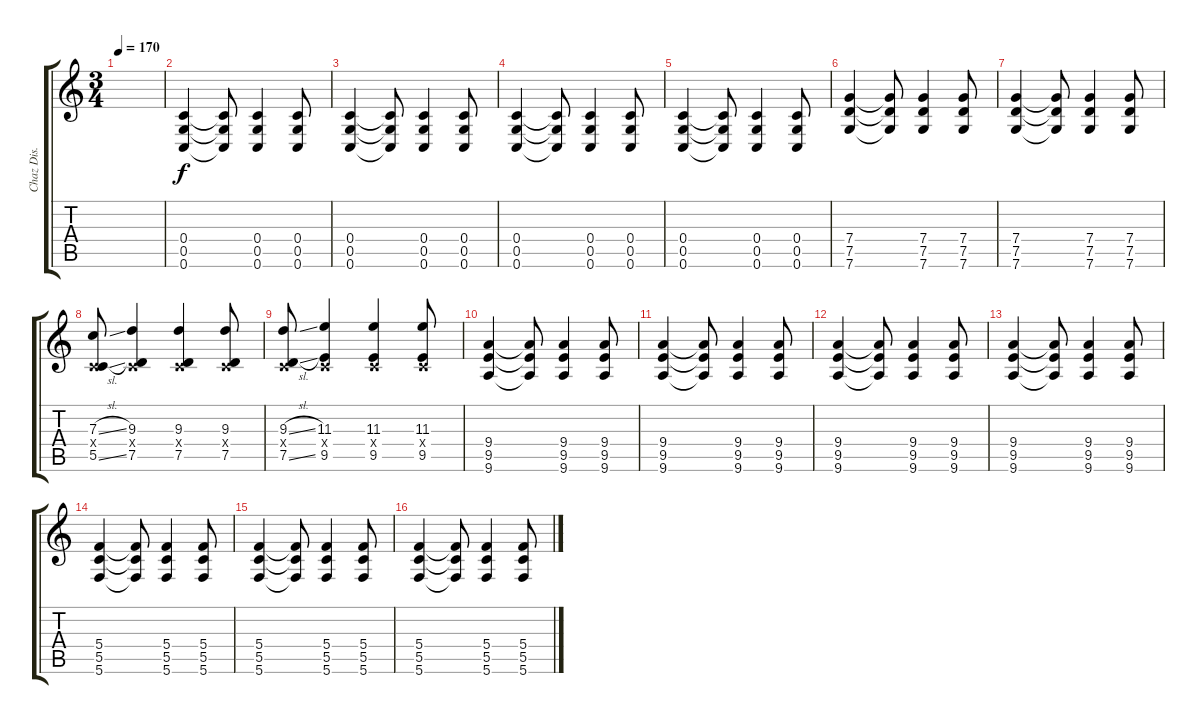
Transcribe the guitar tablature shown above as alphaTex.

\track ("Chaz Dis." "Chaz Dis.") {instrument distortionguitar}
\staff {score tabs}
\tuning (D4 A3 F3 C3 G2 C2) {hide}
\ts (3 4)
\tempo 170
\clef g2
\ks c
|
(0.4 0.5 0.6).4 (0.4{t} 0.5{t} 0.6{t}).8 (0.4 0.5 0.6).4 (0.4 0.5 0.6).8 |
(0.4 0.5 0.6).4 (0.4{t} 0.5{t} 0.6{t}).8 (0.4 0.5 0.6).4 (0.4 0.5 0.6).8 |
(0.4 0.5 0.6).4 (0.4{t} 0.5{t} 0.6{t}).8 (0.4 0.5 0.6).4 (0.4 0.5 0.6).8 |
(0.4 0.5 0.6).4 (0.4{t} 0.5{t} 0.6{t}).8 (0.4 0.5 0.6).4 (0.4 0.5 0.6).8 |
(7.4 7.5 7.6).4 (7.4{t} 7.5{t} 7.6{t}).8 (7.4 7.5 7.6).4 (7.4 7.5 7.6).8 |
(7.4 7.5 7.6).4 (7.4{t} 7.5{t} 7.6{t}).8 (7.4 7.5 7.6).4 (7.4 7.5 7.6).8 |
(7.3{sl} 0.4{x} 5.5{sl}).8 (9.3 0.4{x} 7.5).4 (9.3 0.4{x} 7.5).4 (9.3 0.4{x} 7.5).8 |
(9.3{sl} 0.4{x} 7.5{sl}).8 (11.3 0.4{x} 9.5).4 (11.3 0.4{x} 9.5).4 (11.3 0.4{x} 9.5).8 |
(9.4 9.5 9.6).4 (9.4{t} 9.5{t} 9.6{t}).8 (9.4 9.5 9.6).4 (9.4 9.5 9.6).8 |
(9.4 9.5 9.6).4 (9.4{t} 9.5{t} 9.6{t}).8 (9.4 9.5 9.6).4 (9.4 9.5 9.6).8 |
(9.4 9.5 9.6).4 (9.4{t} 9.5{t} 9.6{t}).8 (9.4 9.5 9.6).4 (9.4 9.5 9.6).8 |
(9.4 9.5 9.6).4 (9.4{t} 9.5{t} 9.6{t}).8 (9.4 9.5 9.6).4 (9.4 9.5 9.6).8 |
(5.4 5.5 5.6).4 (5.4{t} 5.5{t} 5.6{t}).8 (5.4 5.5 5.6).4 (5.4 5.5 5.6).8 |
(5.4 5.5 5.6).4 (5.4{t} 5.5{t} 5.6{t}).8 (5.4 5.5 5.6).4 (5.4 5.5 5.6).8 |
(5.4 5.5 5.6).4 (5.4{t} 5.5{t} 5.6{t}).8 (5.4 5.5 5.6).4 (5.4 5.5 5.6).8
